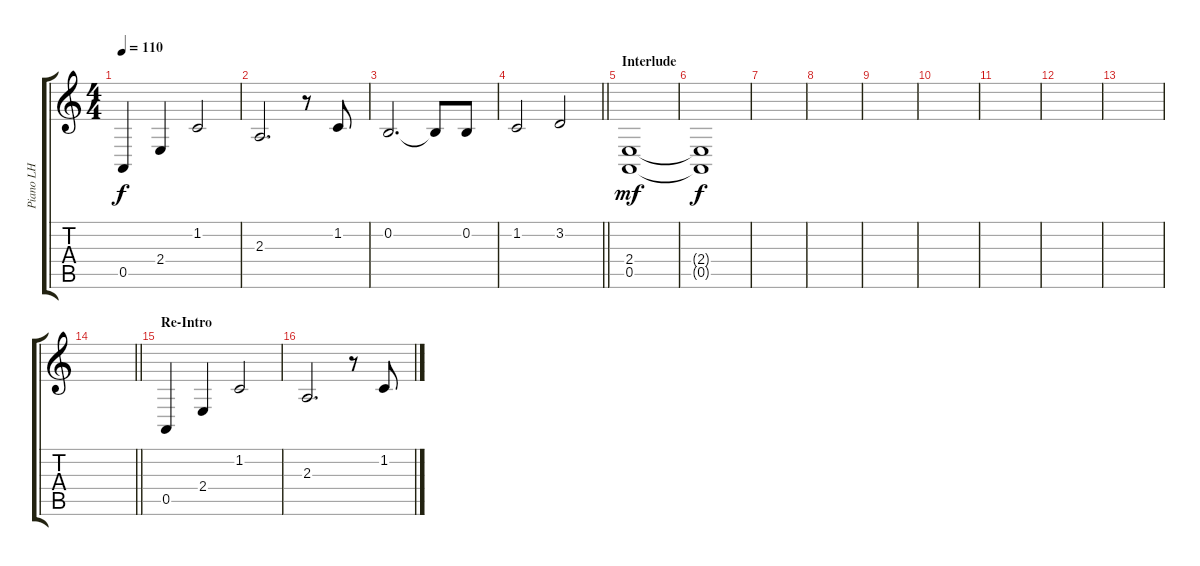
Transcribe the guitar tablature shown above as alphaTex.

\track ("Piano LH" "Piano LH") {instrument acousticgrandpiano}
\staff {score tabs}
\tuning (E4 B3 G3 D3 A2 E2) {hide}
\ts (4 4)
\tempo 110
\clef g2
\ks c
0.5.4{dy f} 2.4.4 1.2.2 |
2.3.2{d} r.8 1.2.8 |
0.2.2{d} 0.2{t}.8 0.2.8 |
\barLineRight lightlight
1.2.2 3.2.2 |
\section ("" "Interlude")
(2.4 0.5).1{dy mf} |
(2.4{t} 0.5{t}).1{dy f} |
|
|
|
|
|
|
|
\barLineRight lightlight
|
\section ("" "Re-Intro")
0.5.4 2.4.4 1.2.2 |
2.3.2{d} r.8 1.2.8
